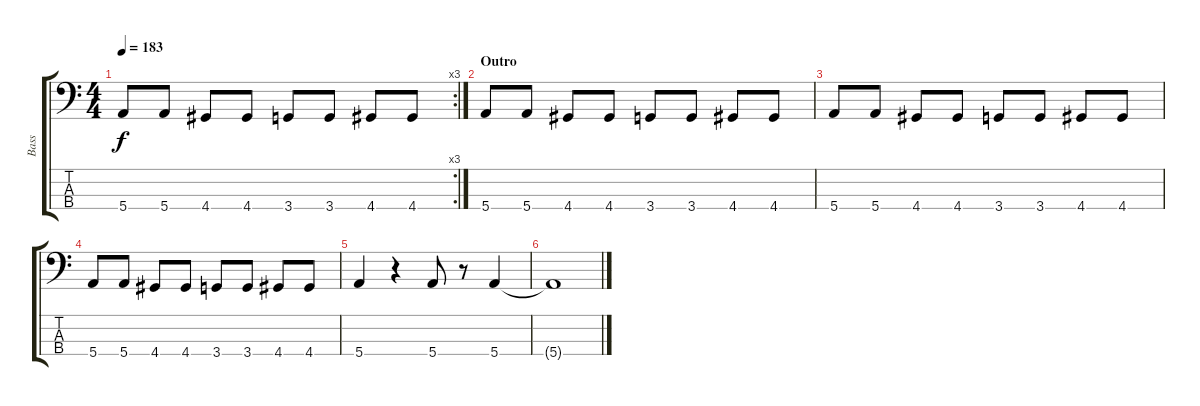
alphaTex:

\track ("Bass" "Bass") {instrument electricbassfinger}
\staff {score tabs}
\tuning (G2 D2 A1 E1) {hide}
\rc 3
\ts (4 4)
\tempo 183
\clef f4
\ks c
5.4.8{dy f} 5.4.8 4.4.8 4.4.8 3.4.8 3.4.8 4.4.8 4.4.8 |
\section ("" "Outro")
5.4.8 5.4.8 4.4.8 4.4.8 3.4.8 3.4.8 4.4.8 4.4.8 |
5.4.8 5.4.8 4.4.8 4.4.8 3.4.8 3.4.8 4.4.8 4.4.8 |
5.4.8 5.4.8 4.4.8 4.4.8 3.4.8 3.4.8 4.4.8 4.4.8 |
5.4.4 r.4 5.4.8 r.8 5.4.4 |
5.4{t}.1
